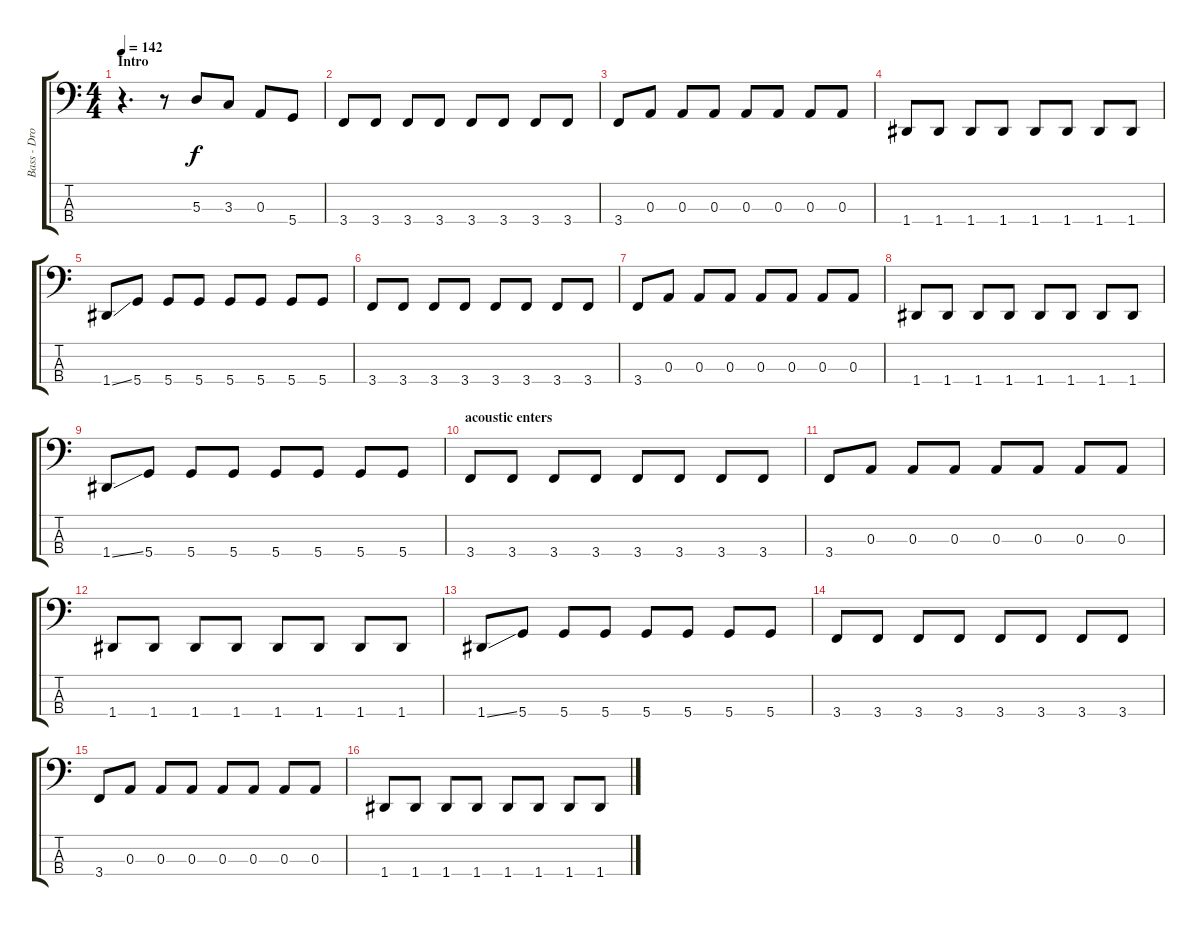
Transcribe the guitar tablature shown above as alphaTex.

\track ("Bass - Drop D" "Bass - Dro") {instrument electricbasspick}
\staff {score tabs}
\tuning (G2 D2 A1 D1) {hide}
\ts (4 4)
\section ("" "Intro")
\tempo 142
\clef f4
\ks c
r.4{d dy f instrument electricbasspick} r.8 5.3.8 3.3.8 0.3.8 5.4.8 |
3.4.8 3.4.8 3.4.8 3.4.8 3.4.8 3.4.8 3.4.8 3.4.8 |
3.4.8 0.3.8 0.3.8 0.3.8 0.3.8 0.3.8 0.3.8 0.3.8 |
1.4.8 1.4.8 1.4.8 1.4.8 1.4.8 1.4.8 1.4.8 1.4.8 |
1.4{ss}.8 5.4.8 5.4.8 5.4.8 5.4.8 5.4.8 5.4.8 5.4.8 |
3.4.8 3.4.8 3.4.8 3.4.8 3.4.8 3.4.8 3.4.8 3.4.8 |
3.4.8 0.3.8 0.3.8 0.3.8 0.3.8 0.3.8 0.3.8 0.3.8 |
1.4.8 1.4.8 1.4.8 1.4.8 1.4.8 1.4.8 1.4.8 1.4.8 |
1.4{ss}.8 5.4.8 5.4.8 5.4.8 5.4.8 5.4.8 5.4.8 5.4.8 |
\section ("" "acoustic enters")
3.4.8 3.4.8 3.4.8 3.4.8 3.4.8 3.4.8 3.4.8 3.4.8 |
3.4.8 0.3.8 0.3.8 0.3.8 0.3.8 0.3.8 0.3.8 0.3.8 |
1.4.8 1.4.8 1.4.8 1.4.8 1.4.8 1.4.8 1.4.8 1.4.8 |
1.4{ss}.8 5.4.8 5.4.8 5.4.8 5.4.8 5.4.8 5.4.8 5.4.8 |
3.4.8 3.4.8 3.4.8 3.4.8 3.4.8 3.4.8 3.4.8 3.4.8 |
3.4.8 0.3.8 0.3.8 0.3.8 0.3.8 0.3.8 0.3.8 0.3.8 |
1.4.8 1.4.8 1.4.8 1.4.8 1.4.8 1.4.8 1.4.8 1.4.8
